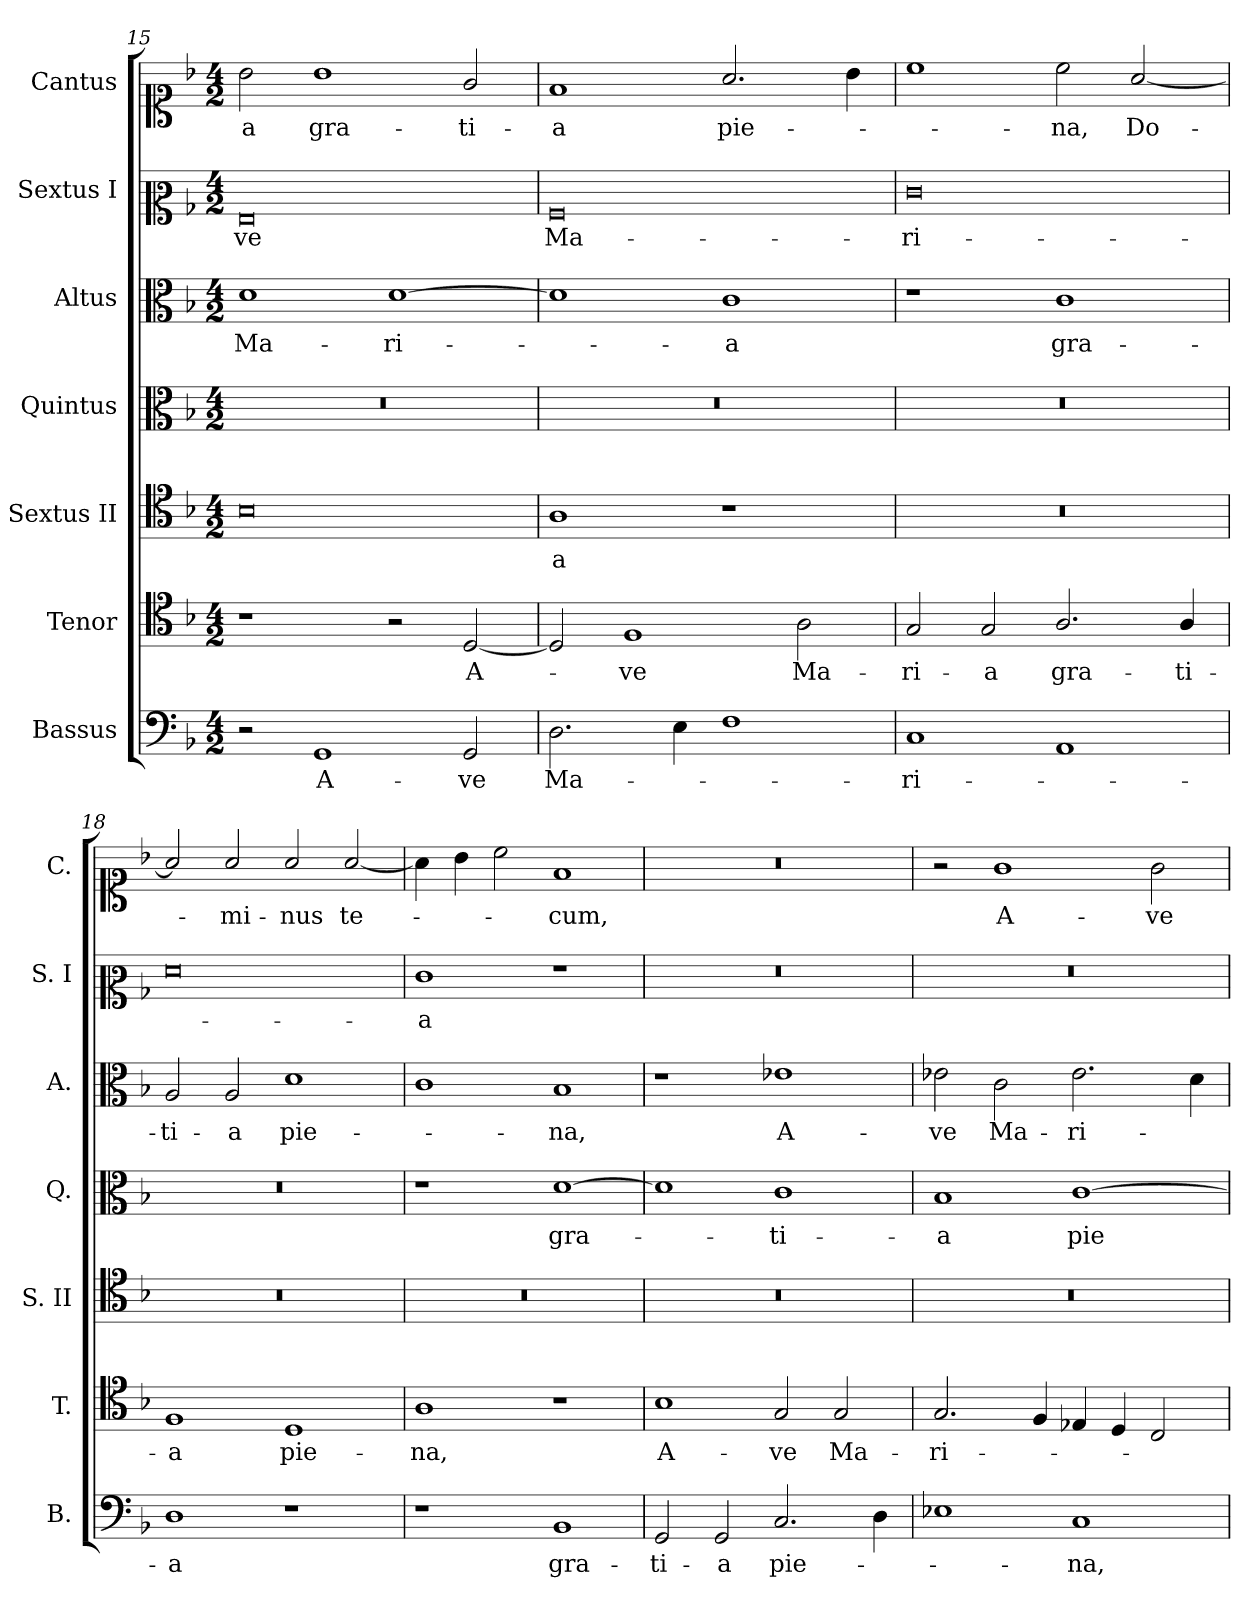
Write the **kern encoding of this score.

**kern	**text	**kern	**text	**kern	**text	**kern	**text	**kern	**text	**kern	**text	**kern	**text
*part7	*part7	*part6	*part6	*part5	*part5	*part4	*part4	*part3	*part3	*part2	*part2	*part1	*part1
*staff7	*staff7	*staff6	*staff6	*staff5	*staff5	*staff4	*staff4	*staff3	*staff3	*staff2	*staff2	*staff1	*staff1
*I"Bassus	*	*I"Tenor	*	*I"Sextus II	*	*I"Quintus	*	*I"Altus	*	*I"Sextus I	*	*I"Cantus	*
*I'B.	*	*I'T.	*	*I'S. II	*	*I'Q.	*	*I'A.	*	*I'S. I	*	*I'C.	*
*clefF4	*	*clefC4	*	*clefC4	*	*clefC3	*	*clefC3	*	*clefC2	*	*clefC1	*
*k[b-]	*	*k[b-]	*	*k[b-]	*	*k[b-]	*	*k[b-]	*	*k[b-]	*	*k[b-]	*
*M4/2	*	*M4/2	*	*M4/2	*	*M4/2	*	*M4/2	*	*M4/2	*	*M4/2	*
=15	=15	=15	=15	=15	=15	=15	=15	=15	=15	=15	=15	=15	=15
2r	.	1r	.	0B-	.	0r	.	1d	Ma-	0G	-ve	2b-\	-a
1GG	A-	.	.	.	.	.	.	.	.	.	.	1b-	gra-
.	.	2r	.	.	.	.	.	[1d	-ri-	.	.	.	.
2GG/	-ve	[2D/	A-	.	.	.	.	.	.	.	.	2g/	-ti-
=16	=16	=16	=16	=16	=16	=16	=16	=16	=16	=16	=16	=16	=16
2.D\	Ma-	2D/]	.	1A	-a	0r	.	1d]	.	0A	Ma-	1f	-a
.	.	1F	-ve	.	.	.	.	.	.	.	.	.	.
4E\	.	.	.	.	.	.	.	.	.	.	.	.	.
1F	.	.	.	1r	.	.	.	1c	-a	.	.	2.a/	pie-
.	.	2A\	Ma-	.	.	.	.	.	.	.	.	.	.
.	.	.	.	.	.	.	.	.	.	.	.	4b-\	.
=17	=17	=17	=17	=17	=17	=17	=17	=17	=17	=17	=17	=17	=17
1C	-ri-	2G/	-ri-	0r	.	0r	.	1r	.	0e	-ri-	1cc	.
.	.	2G/	-a	.	.	.	.	.	.	.	.	.	.
1AA	.	2.A/	gra-	.	.	.	.	1c	gra-	.	.	2cc\	-na,
.	.	.	.	.	.	.	.	.	.	.	.	[2a/	Do-
.	.	4A/	-ti-	.	.	.	.	.	.	.	.	.	.
=18	=18	=18	=18	=18	=18	=18	=18	=18	=18	=18	=18	=18	=18
1D	-a	1F	-a	0r	.	0r	.	2A/	-ti-	0f	.	2a/]	.
.	.	.	.	.	.	.	.	2A/	-a	.	.	2a/	-mi-
1r	.	1D	pie-	.	.	.	.	1d	pie-	.	.	2a/	-nus
.	.	.	.	.	.	.	.	.	.	.	.	[2a/	te-
=19	=19	=19	=19	=19	=19	=19	=19	=19	=19	=19	=19	=19	=19
1r	.	1A	-na,	0r	.	1r	.	1c	.	1e	-a	4a\]	.
.	.	.	.	.	.	.	.	.	.	.	.	4b-\	.
.	.	.	.	.	.	.	.	.	.	.	.	2cc\	.
1BB-	gra-	1r	.	.	.	[1d	gra-	1B-	-na,	1r	.	1f	-cum,
=20	=20	=20	=20	=20	=20	=20	=20	=20	=20	=20	=20	=20	=20
2GG/	-ti-	1B-	A-	0r	.	1d]	.	1r	.	0r	.	0r	.
2GG/	-a	.	.	.	.	.	.	.	.	.	.	.	.
2.C/	pie-	2G/	-ve	.	.	1c	-ti-	1e-X	A-	.	.	.	.
.	.	2G/	Ma-	.	.	.	.	.	.	.	.	.	.
4D\	.	.	.	.	.	.	.	.	.	.	.	.	.
!!LO:LB:g=z
=21	=21	=21	=21	=21	=21	=21	=21	=21	=21	=21	=21	=21	=21
1E-X	.	2.G/	-ri-	0r	.	1B-	-a	2e-X\	-ve	0r	.	2r	.
.	.	.	.	.	.	.	.	2c\	Ma-	.	.	1g	A-
.	.	4F/	.	.	.	.	.	.	.	.	.	.	.
1C	-na,	4E-X/	.	.	.	[1c	pie-	2.e-\	-ri-	.	.	.	.
.	.	4D/	.	.	.	.	.	.	.	.	.	.	.
.	.	2C/	.	.	.	.	.	.	.	.	.	2g\	-ve
.	.	.	.	.	.	.	.	4d\	.	.	.	.	.
=	=	=	=	=	=	=	=	=	=	=	=	=	=
*-	*-	*-	*-	*-	*-	*-	*-	*-	*-	*-	*-	*-	*-
